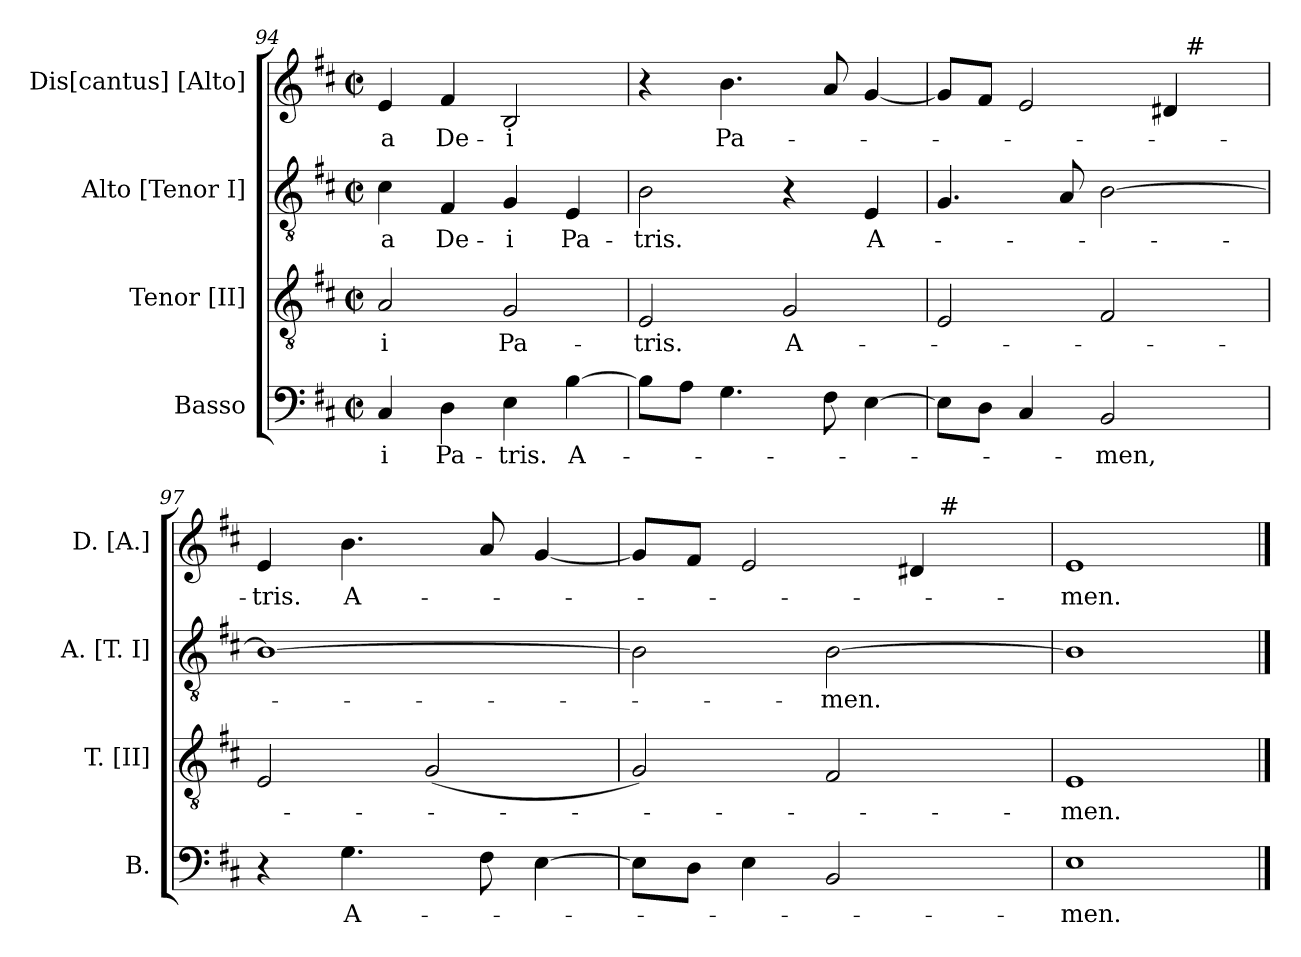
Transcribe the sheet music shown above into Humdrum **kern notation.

**kern	**text	**kern	**text	**kern	**text	**kern	**text
*part4	*part4	*part3	*part3	*part2	*part2	*part1	*part1
*staff4	*staff4	*staff3	*staff3	*staff2	*staff2	*staff1	*staff1
*I"Basso	*	*I"Tenor [II]	*	*I"Alto [Tenor I]	*	*I"Dis[cantus] [Alto]	*
*I'B.	*	*I'T. [II]	*	*I'A. [T. I]	*	*I'D. [A.]	*
*clefF4	*	*clefGv2	*	*clefGv2	*	*clefG2	*
*	*	*ITrd7c12	*	*ITrd7c12	*	*	*
*k[f#c#]	*	*k[f#c#]	*	*k[f#c#]	*	*k[f#c#]	*
*D:	*	*D:	*	*D:	*	*D:	*
*M2/2	*	*M2/2	*	*M2/2	*	*M2/2	*
*met(c|)	*	*met(c|)	*	*met(c|)	*	*met(c|)	*
=94	=94	=94	=94	=94	=94	=94	=94
!	!LO:LY:b:color=#000000	!	!	!	!	!	!
!	!	!	!LO:LY:b:color=#000000	!	!	!	!
!	!	!	!	!	!LO:LY:b:color=#000000	!	!
!	!	!	!	!	!	!	!LO:LY:b:color=#000000
4C#i/	-i	2AAi/	-i	4C#i\	-a	4ei/	-a
!	!LO:LY:b:color=#000000	!	!	!	!	!	!
!	!	!	!	!	!LO:LY:b:color=#000000	!	!
!	!	!	!	!	!	!	!LO:LY:b:color=#000000
4Di\	Pa-	.	.	4FF#i/	De-	4f#i/	De-
!	!LO:LY:b:color=#000000	!	!	!	!	!	!
!	!	!	!LO:LY:b:color=#000000	!	!	!	!
!	!	!	!	!	!LO:LY:b:color=#000000	!	!
!	!	!	!	!	!	!	!LO:LY:b:color=#000000
4Ei\	-tris.	2GGi/	Pa-	4GGi/	-i	2Bi/	-i
!	!LO:LY:b:color=#000000	!	!	!	!	!	!
!	!	!	!	!	!LO:LY:b:color=#000000	!	!
[>4Bi\	A-	.	.	4EEi/	Pa-	.	.
!!LO:LB:g=z
=95	=95	=95	=95	=95	=95	=95	=95
!	!	!	!LO:LY:b:color=#000000	!	!	!	!
!	!	!	!	!	!LO:LY:b:color=#000000	!	!
8Bi\L]	.	2EEi/	-tris.	2BBi\	-tris.	4r	.
8Ai\J	.	.	.	.	.	.	.
!	!	!	!	!	!	!	!LO:LY:b:color=#000000
4.Gi\	.	.	.	.	.	4.bi\	Pa-
!	!	!	!LO:LY:b:color=#000000	!	!	!	!
.	.	2GGi/	A-	4r	.	.	.
8F#i\	.	.	.	.	.	8ai/	.
!	!	!	!	!	!LO:LY:b:color=#000000	!	!
[>4Ei\	.	.	.	4EEi/	A-	[<4gi/	.
=96	=96	=96	=96	=96	=96	=96	=96
*	*	*	*	*	*	*^	*
8Ei\L]	.	2EEi/	.	4.GGi/	.	8gi/L]	2ryy	.
8Di\J	.	.	.	.	.	8f#i/J	.	.
4C#i/	.	.	.	.	.	2ei/	.	.
.	.	.	.	8AAi/	.	.	.	.
!	!LO:LY:b:color=#000000	!	!	!	!	!	!	!
2BBi/	-men,	2FF#i/	.	[>2BBi\	.	.	4ryy	.
.	.	.	.	.	.	4d#i/	32ryy	.
.	.	.	.	.	.	.	256ryy	.
!	!	!	!	!	!	!	!LO:TX:a:t=#	!
.	.	.	.	.	.	.	8ryy	.
.	.	.	.	.	.	.	16ryy	.
.	.	.	.	.	.	.	64..ryy	.
*	*	*	*	*	*	*v	*v	*
=97	=97	=97	=97	=97	=97	=97	=97
*	*	*	*	*	*	*^	*
!	!	!	!	!	!	!	!	!LO:LY:b:color=#000000
*	*	*	*	*	*	*v	*v	*
4r	.	2EEi/	.	1BBi_>	.	4ei/	-tris.
!	!LO:LY:b:color=#000000	!	!	!	!	!	!
!	!	!	!	!	!	!	!LO:LY:b:color=#000000
4.Gi\	A-	.	.	.	.	4.bi\	A-
.	.	(2GGi/	.	.	.	.	.
8F#i\	.	.	.	.	.	8ai/	.
[>4Ei\	.	.	.	.	.	[<4gi/	.
=98	=98	=98	=98	=98	=98	=98	=98
*	*	*	*	*	*	*^	*
8Ei\L]	.	2GGi/)	.	2BBi\]	.	8gi/L]	2ryy	.
8Di\J	.	.	.	.	.	8f#i/J	.	.
4Ei\	.	.	.	.	.	2ei/	.	.
!	!	!	!	!	!LO:LY:b:color=#000000	!	!	!
2BBi/	.	2FF#i/	.	[>2BBi\	-men.	.	4ryy	.
.	.	.	.	.	.	4d#i/	32ryy	.
.	.	.	.	.	.	.	256ryy	.
!	!	!	!	!	!	!	!LO:TX:a:t=#	!
.	.	.	.	.	.	.	8ryy	.
.	.	.	.	.	.	.	16ryy	.
.	.	.	.	.	.	.	64..ryy	.
*	*	*	*	*	*	*v	*v	*
=99	=99	=99	=99	=99	=99	=99	=99
*	*	*	*	*	*	*^	*
!	!LO:LY:b:color=#000000	!	!	!	!	!	!	!
*	*	*	*	*	*	*v	*v	*
*	*	*	*	*	*	*^	*
!	!	!	!LO:LY:b:color=#000000	!	!	!	!	!
*	*	*	*	*	*	*v	*v	*
*	*	*	*	*	*	*^	*
!	!	!	!	!	!	!	!	!LO:LY:b:color=#000000
*	*	*	*	*	*	*v	*v	*
1Ei	-men.	1EEi	-men.	1BBi]	.	1ei	-men.
==	==	==	==	==	==	==	==
*-	*-	*-	*-	*-	*-	*-	*-
